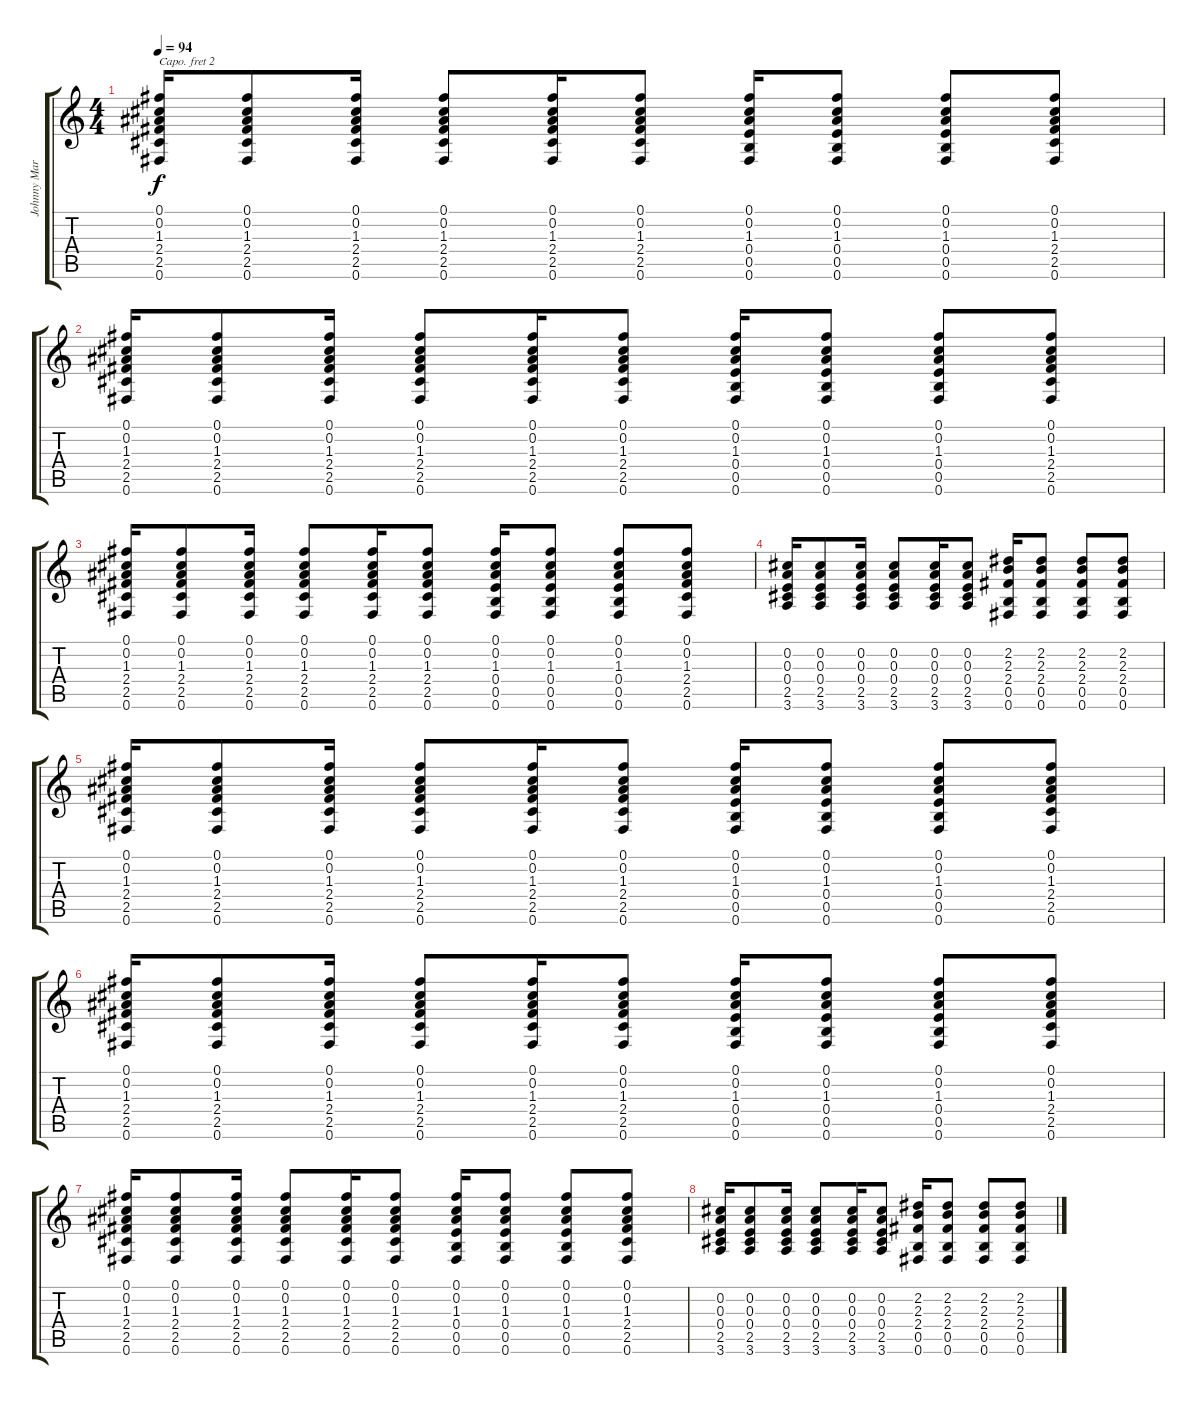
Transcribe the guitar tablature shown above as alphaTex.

\track ("Johnny Marr (Rhythm)" "Johnny Mar") {instrument electricguitarjazz}
\staff {score tabs}
\capo 2
\tuning (E4 B3 G3 D3 A2 E2) {hide}
\ts (4 4)
\tempo 94
\clef g2
\ks c
(0.1 0.2 1.3 2.4 2.5 0.6).16{dy f} (0.1 0.2 1.3 2.4 2.5 0.6).8 (0.1 0.2 1.3 2.4 2.5 0.6).16 (0.1 0.2 1.3 2.4 2.5 0.6).8 (0.1 0.2 1.3 2.4 2.5 0.6).16 (0.1 0.2 1.3 2.4 2.5 0.6).8 (0.1 0.2 1.3 0.4 0.5 0.6).16 (0.1 0.2 1.3 0.4 0.5 0.6).8 (0.1 0.2 1.3 0.4 0.5 0.6).8 (0.1 0.2 1.3 2.4 2.5 0.6).8 |
(0.1 0.2 1.3 2.4 2.5 0.6).16 (0.1 0.2 1.3 2.4 2.5 0.6).8 (0.1 0.2 1.3 2.4 2.5 0.6).16 (0.1 0.2 1.3 2.4 2.5 0.6).8 (0.1 0.2 1.3 2.4 2.5 0.6).16 (0.1 0.2 1.3 2.4 2.5 0.6).8 (0.1 0.2 1.3 0.4 0.5 0.6).16 (0.1 0.2 1.3 0.4 0.5 0.6).8 (0.1 0.2 1.3 0.4 0.5 0.6).8 (0.1 0.2 1.3 2.4 2.5 0.6).8 |
(0.1 0.2 1.3 2.4 2.5 0.6).16 (0.1 0.2 1.3 2.4 2.5 0.6).8 (0.1 0.2 1.3 2.4 2.5 0.6).16 (0.1 0.2 1.3 2.4 2.5 0.6).8 (0.1 0.2 1.3 2.4 2.5 0.6).16 (0.1 0.2 1.3 2.4 2.5 0.6).8 (0.1 0.2 1.3 0.4 0.5 0.6).16 (0.1 0.2 1.3 0.4 0.5 0.6).8 (0.1 0.2 1.3 0.4 0.5 0.6).8 (0.1 0.2 1.3 2.4 2.5 0.6).8 |
(0.2 0.3 0.4 2.5 3.6).16 (0.2 0.3 0.4 2.5 3.6).8 (0.2 0.3 0.4 2.5 3.6).16 (0.2 0.3 0.4 2.5 3.6).8 (0.2 0.3 0.4 2.5 3.6).16 (0.2 0.3 0.4 2.5 3.6).8 (2.2 2.3 2.4 0.5 0.6).16 (2.2 2.3 2.4 0.5 0.6).8 (2.2 2.3 2.4 0.5 0.6).8 (2.2 2.3 2.4 0.5 0.6).8 |
(0.1 0.2 1.3 2.4 2.5 0.6).16 (0.1 0.2 1.3 2.4 2.5 0.6).8 (0.1 0.2 1.3 2.4 2.5 0.6).16 (0.1 0.2 1.3 2.4 2.5 0.6).8 (0.1 0.2 1.3 2.4 2.5 0.6).16 (0.1 0.2 1.3 2.4 2.5 0.6).8 (0.1 0.2 1.3 0.4 0.5 0.6).16 (0.1 0.2 1.3 0.4 0.5 0.6).8 (0.1 0.2 1.3 0.4 0.5 0.6).8 (0.1 0.2 1.3 2.4 2.5 0.6).8 |
(0.1 0.2 1.3 2.4 2.5 0.6).16 (0.1 0.2 1.3 2.4 2.5 0.6).8 (0.1 0.2 1.3 2.4 2.5 0.6).16 (0.1 0.2 1.3 2.4 2.5 0.6).8 (0.1 0.2 1.3 2.4 2.5 0.6).16 (0.1 0.2 1.3 2.4 2.5 0.6).8 (0.1 0.2 1.3 0.4 0.5 0.6).16 (0.1 0.2 1.3 0.4 0.5 0.6).8 (0.1 0.2 1.3 0.4 0.5 0.6).8 (0.1 0.2 1.3 2.4 2.5 0.6).8 |
(0.1 0.2 1.3 2.4 2.5 0.6).16 (0.1 0.2 1.3 2.4 2.5 0.6).8 (0.1 0.2 1.3 2.4 2.5 0.6).16 (0.1 0.2 1.3 2.4 2.5 0.6).8 (0.1 0.2 1.3 2.4 2.5 0.6).16 (0.1 0.2 1.3 2.4 2.5 0.6).8 (0.1 0.2 1.3 0.4 0.5 0.6).16 (0.1 0.2 1.3 0.4 0.5 0.6).8 (0.1 0.2 1.3 0.4 0.5 0.6).8 (0.1 0.2 1.3 2.4 2.5 0.6).8 |
(0.2 0.3 0.4 2.5 3.6).16 (0.2 0.3 0.4 2.5 3.6).8 (0.2 0.3 0.4 2.5 3.6).16 (0.2 0.3 0.4 2.5 3.6).8 (0.2 0.3 0.4 2.5 3.6).16 (0.2 0.3 0.4 2.5 3.6).8 (2.2 2.3 2.4 0.5 0.6).16 (2.2 2.3 2.4 0.5 0.6).8 (2.2 2.3 2.4 0.5 0.6).8 (2.2 2.3 2.4 0.5 0.6).8
